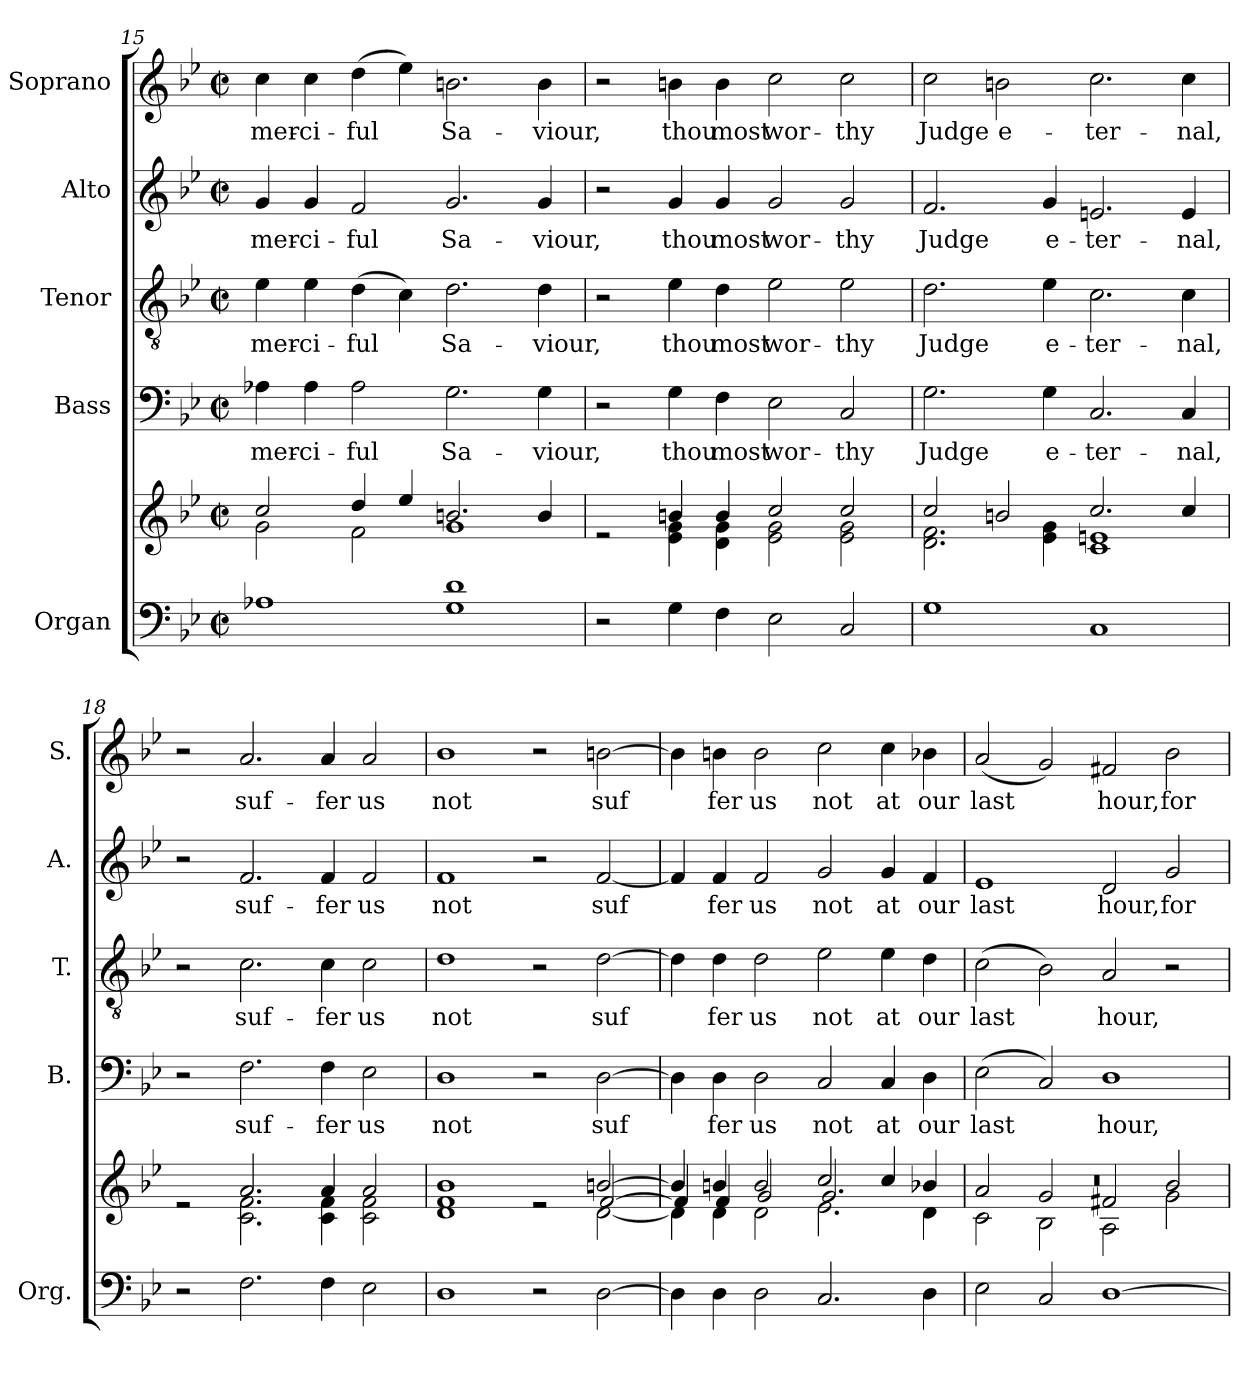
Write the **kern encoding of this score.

**kern	**kern	**kern	**text	**kern	**text	**kern	**text	**kern	**text
*part5	*part5	*part4	*part4	*part3	*part3	*part2	*part2	*part1	*part1
*staff6	*staff5	*staff4	*staff4	*staff3	*staff3	*staff2	*staff2	*staff1	*staff1
*I"Organ	*	*I"Bass	*	*I"Tenor	*	*I"Alto	*	*I"Soprano	*
*I'Org.	*	*I'B.	*	*I'T.	*	*I'A.	*	*I'S.	*
*clefF4	*clefG2	*clefF4	*	*clefGv2	*	*clefG2	*	*clefG2	*
*k[b-e-]	*k[b-e-]	*k[b-e-]	*	*k[b-e-]	*	*k[b-e-]	*	*k[b-e-]	*
*M8/4	*M8/4	*M8/4	*	*M8/4	*	*M8/4	*	*M8/4	*
*met(c|)	*met(c|)	*met(c|)	*	*met(c|)	*	*met(c|)	*	*met(c|)	*
=15	=15	=15	=15	=15	=15	=15	=15	=15	=15
*	*^	*	*	*	*	*	*	*	*
1A-X	2cc/	2g\	4A-X\	mer-	4e-\	mer-	4g/	mer-	4cc\	mer-
.	.	.	4A-\	-ci-	4e-\	-ci-	4g/	-ci-	4cc\	-ci-
.	4dd/	2f\	2A-\	-ful	(4d\	-ful	2f/	-ful	(4dd\	-ful
.	4ee-/	.	.	.	4c\)	.	.	.	4ee-\)	.
1G 1d	2.bn/	1g	2.G\	Sa-	2.d\	Sa-	2.g/	Sa-	2.bn\	Sa-
.	4b/	.	4G\	-viour,	4d\	-viour,	4g/	-viour,	4b\	-viour,
=16	=16	=16	=16	=16	=16	=16	=16	=16	=16	=16
2r	2re	2ryy	2r	.	2r	.	2r	.	2r	.
4G\	4bn/	4e-\ 4g\	4G\	thou	4e-\	thou	4g/	thou	4bn\	thou
4F\	4b/	4d\ 4g\	4F\	most	4d\	most	4g/	most	4b\	most
2E-\	2cc/	2e-\ 2g\	2E-\	wor-	2e-\	wor-	2g/	wor-	2cc\	wor-
2C/	2cc/	2e-\ 2g\	2C/	-thy	2e-\	-thy	2g/	-thy	2cc\	-thy
!!LO:LB:g=z
=17	=17	=17	=17	=17	=17	=17	=17	=17	=17	=17
1G	2cc/	2.d\ 2.f\	2.G\	Judge	2.d\	Judge	2.f/	Judge	2cc\	Judge
.	2bn/	.	.	.	.	.	.	.	2bn\	e-
.	.	4e-\ 4g\	4G\	e-	4e-\	e-	4g/	e-	.	.
1C	2.cc/	1c 1en	2.C/	-ter-	2.c\	-ter-	2.en/	-ter-	2.cc\	-ter-
.	4cc/	.	4C/	-nal,	4c\	-nal,	4e/	-nal,	4cc\	-nal,
=18	=18	=18	=18	=18	=18	=18	=18	=18	=18	=18
2r	2re	2ryy	2r	.	2r	.	2r	.	2r	.
2.F\	2.a/	2.c\ 2.f\	2.F\	suf-	2.c\	suf-	2.f/	suf-	2.a/	suf-
4F\	4a/	4c\ 4f\	4F\	-fer	4c\	-fer	4f/	-fer	4a/	-fer
2E-\	2a/	2c\ 2f\	2E-\	us	2c\	us	2f/	us	2a/	us
=19	=19	=19	=19	=19	=19	=19	=19	=19	=19	=19
*	*	*^	*	*	*	*	*	*	*	*
1D	1b-	1d 1f	1.ryy	1D	not	1d	not	1f	not	1b-	not
2r	2re	2ryy	.	2r	.	2r	.	2r	.	2r	.
[2D\	[2bn/	[2d\	[2f/	[2D\	suf	[2d\	suf	[2f/	suf	[2bn\	suf
=20	=20	=20	=20	=20	=20	=20	=20	=20	=20	=20	=20
4D\]	4b/]	4d\]	4f/]	4D\]	.	4d\]	.	4f/]	.	4b\]	.
4D\	4bn/	4d\	4f/	4D\	fer	4d\	fer	4f/	fer	4bn\	fer
2D\	2b/	2d\	2g/	2D\	us	2d\	us	2f/	us	2b\	us
2.C/	2cc/	2.e-\	2.g/	2C/	not	2e-\	not	2g/	not	2cc\	not
.	4cc/	.	.	4C/	at	4e-\	at	4g/	at	4cc\	at
4D\	4b-i/	4d\	4ryy	4D\	our	4d\	our	4f/	our	4b-X\	our
!!LO:PB:g=z
=21	=21	=21	=21	=21	=21	=21	=21	=21	=21	=21	=21
2E-\	2a/	2c\	0r	(2E-\	last	(2c\	last	1e-	last	(2a/	last
2C/	2g/	2B-\	.	2C/)	.	2B-\)	.	.	.	2g/)	.
[1D	2f#X/	2A\	.	1D	hour,	2A/	hour,	2d/	hour,	2f#X/	hour,
.	2b-/	2g\	.	.	.	2r	.	2g/	for	2b-\	for
*	*v	*v	*v	*	*	*	*	*	*	*	*
=	=	=	=	=	=	=	=	=	=
*-	*-	*-	*-	*-	*-	*-	*-	*-	*-
